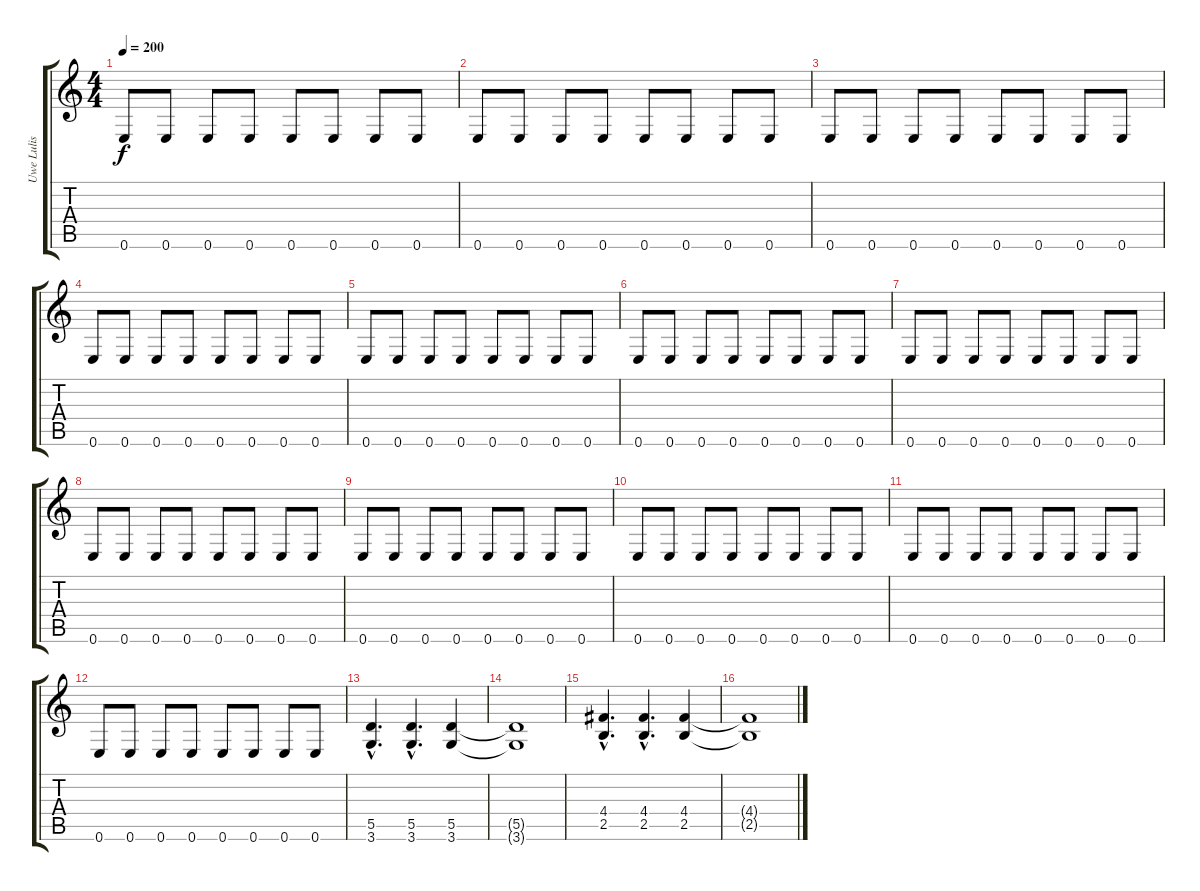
\track ("Uwe Lulis (Rhythm Guitar)" "Uwe Lulis ") {instrument distortionguitar}
\staff {score tabs}
\tuning (E4 B3 G3 D3 A2 E2) {hide}
\ts (4 4)
\tempo 200
\clef g2
\ks c
0.6.8{dy f} 0.6.8 0.6.8 0.6.8 0.6.8 0.6.8 0.6.8 0.6.8 |
0.6.8 0.6.8 0.6.8 0.6.8 0.6.8 0.6.8 0.6.8 0.6.8 |
0.6.8 0.6.8 0.6.8 0.6.8 0.6.8 0.6.8 0.6.8 0.6.8 |
0.6.8 0.6.8 0.6.8 0.6.8 0.6.8 0.6.8 0.6.8 0.6.8 |
0.6.8 0.6.8 0.6.8 0.6.8 0.6.8 0.6.8 0.6.8 0.6.8 |
0.6.8 0.6.8 0.6.8 0.6.8 0.6.8 0.6.8 0.6.8 0.6.8 |
0.6.8 0.6.8 0.6.8 0.6.8 0.6.8 0.6.8 0.6.8 0.6.8 |
0.6.8 0.6.8 0.6.8 0.6.8 0.6.8 0.6.8 0.6.8 0.6.8 |
0.6.8 0.6.8 0.6.8 0.6.8 0.6.8 0.6.8 0.6.8 0.6.8 |
0.6.8 0.6.8 0.6.8 0.6.8 0.6.8 0.6.8 0.6.8 0.6.8 |
0.6.8 0.6.8 0.6.8 0.6.8 0.6.8 0.6.8 0.6.8 0.6.8 |
0.6.8 0.6.8 0.6.8 0.6.8 0.6.8 0.6.8 0.6.8 0.6.8 |
(5.5{hac} 3.6{hac}).4{d} (5.5{hac} 3.6{hac}).4{d} (5.5 3.6).4 |
(5.5{t} 3.6{t}).1 |
(4.4{hac} 2.5{hac}).4{d} (4.4{hac} 2.5{hac}).4{d} (4.4 2.5).4 |
(4.4{t} 2.5{t}).1
